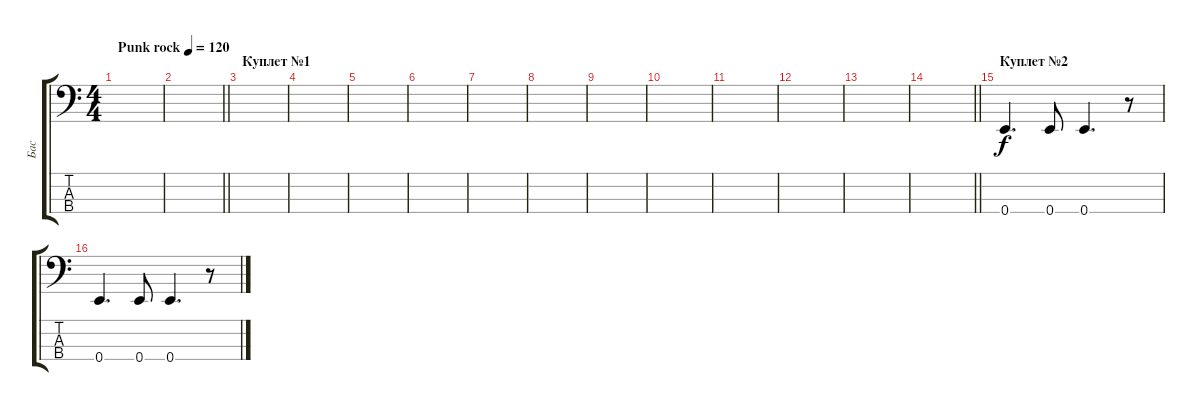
\track ("Бас" "Бас") {instrument electricbassfinger}
\staff {score tabs}
\tuning (G2 D2 A1 E1) {hide}
\ts (4 4)
\tempo (120 "Punk rock")
\clef f4
\ks c
|
\barLineRight lightlight
|
\section ("" "Куплет №1")
|
|
|
|
|
|
|
|
|
|
|
\barLineRight lightlight
|
\section ("" "Куплет №2")
0.4.4{d} 0.4.8 0.4.4{d} r.8 |
0.4.4{d} 0.4.8 0.4.4{d} r.8
